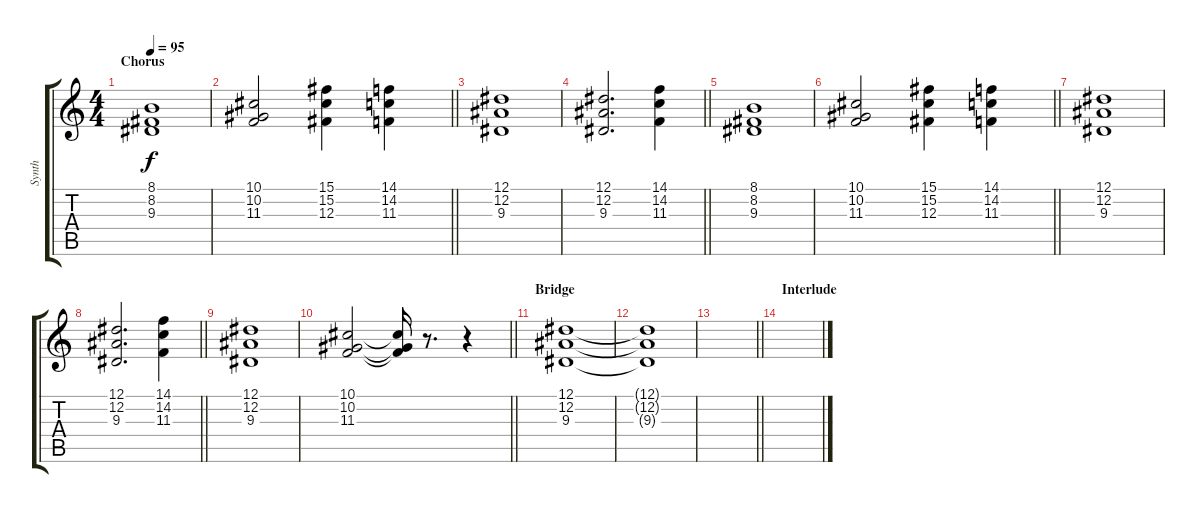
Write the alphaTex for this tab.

\track ("Synth" "Synth") {instrument tremolostrings}
\staff {score tabs}
\tuning (Eb4 Bb3 Gb3 Db3 Ab2 Db2) {hide}
\ts (4 4)
\section ("" "Chorus")
\tempo 95
\clef g2
\ks c
(8.1 8.2 9.3).1{dy f} |
\barLineRight lightlight
(10.1 10.2 11.3).2 (15.1 15.2 12.3).4 (14.1 14.2 11.3).4 |
(12.1 12.2 9.3).1 |
\barLineRight lightlight
(12.1 12.2 9.3).2{d} (14.1 14.2 11.3).4 |
(8.1 8.2 9.3).1 |
\barLineRight lightlight
(10.1 10.2 11.3).2 (15.1 15.2 12.3).4 (14.1 14.2 11.3).4 |
(12.1 12.2 9.3).1 |
\barLineRight lightlight
(12.1 12.2 9.3).2{d} (14.1 14.2 11.3).4 |
(12.1 12.2 9.3).1 |
\barLineRight lightlight
(10.1 10.2 11.3).2 (10.1{t} 10.2{t} 11.3{t}).16 r.8{d} r.4 |
\section ("" "Bridge")
(12.1 12.2 9.3).1 |
(12.1{t} 12.2{t} 9.3{t}).1 |
\barLineRight lightlight
|
\section ("" "Interlude")
